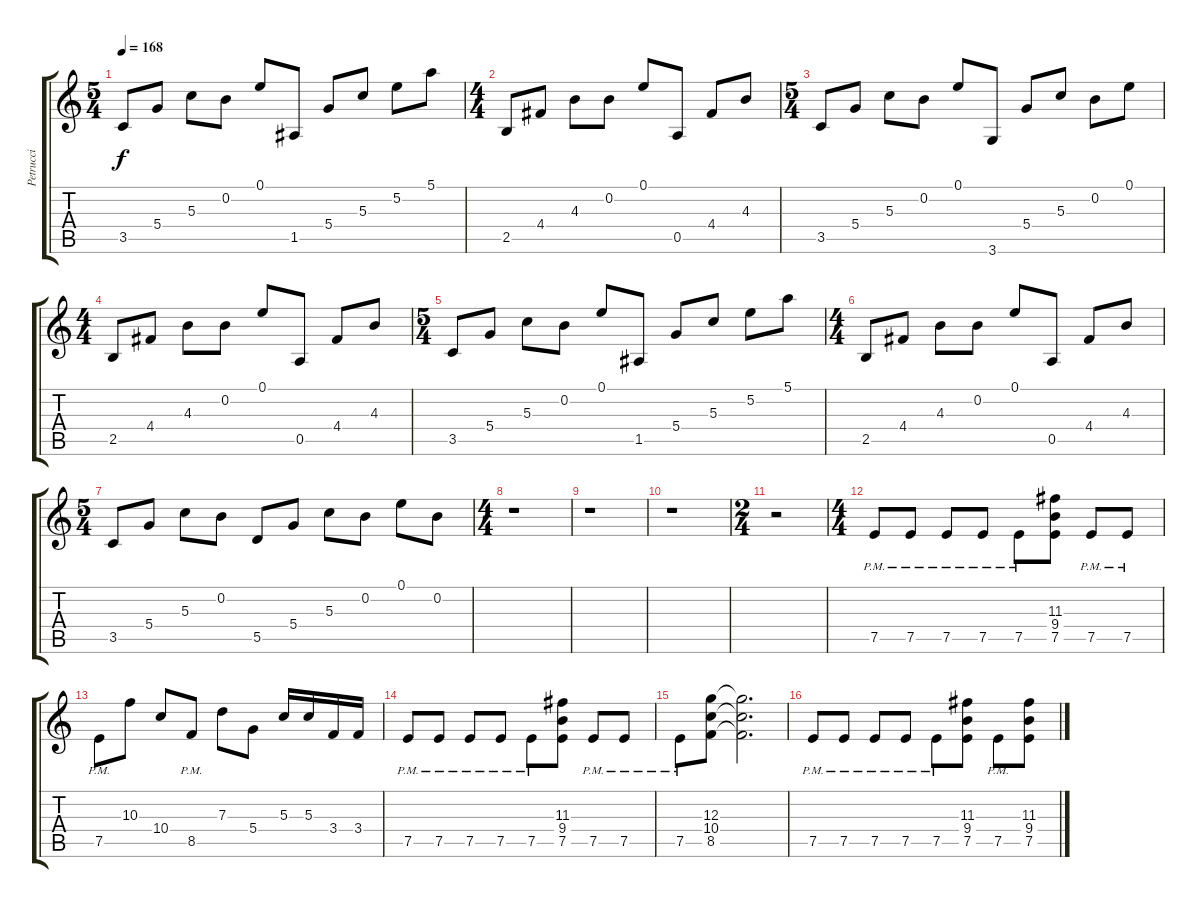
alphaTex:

\track ("Petrucci" "Petrucci") {instrument distortionguitar}
\staff {score tabs}
\tuning (E4 B3 G3 D3 A2 E2) {hide}
\ts (5 4)
\tempo 168
\clef g2
\ks c
3.5.8{dy f} 5.4.8 5.3.8 0.2.8 0.1.8 1.5.8 5.4.8 5.3.8 5.2.8 5.1.8 |
\ts (4 4)
2.5.8 4.4.8{beam split} 4.3.8 0.2.8{beam split} 0.1.8 0.5.8 4.4.8 4.3.8 |
\ts (5 4)
3.5.8 5.4.8 5.3.8 0.2.8 0.1.8 3.6.8 5.4.8 5.3.8 0.2.8 0.1.8 |
\ts (4 4)
2.5.8 4.4.8{beam split} 4.3.8 0.2.8{beam split} 0.1.8 0.5.8 4.4.8 4.3.8 |
\ts (5 4)
3.5.8 5.4.8 5.3.8 0.2.8 0.1.8 1.5.8 5.4.8 5.3.8 5.2.8 5.1.8 |
\ts (4 4)
2.5.8 4.4.8{beam split} 4.3.8 0.2.8{beam split} 0.1.8 0.5.8 4.4.8 4.3.8 |
\ts (5 4)
3.5.8 5.4.8 5.3.8 0.2.8 5.5.8 5.4.8 5.3.8 0.2.8 0.1.8 0.2.8 |
\ts (4 4)
r.1 |
r.1 |
r.1{instrument distortionguitar} |
\ts (2 4)
r.2 |
\ts (4 4)
7.5{pm}.8 7.5{pm}.8 7.5{pm}.8 7.5{pm}.8 7.5{pm}.8 (11.3 9.4 7.5).8 7.5{pm}.8 7.5{pm}.8 |
7.5{pm}.8 10.3.8 10.4.8 8.5{pm}.8 7.3.8 5.4.8 5.3.16 5.3.16 3.4.16 3.4.16 |
7.5{pm}.8 7.5{pm}.8 7.5{pm}.8 7.5{pm}.8 7.5{pm}.8 (11.3 9.4 7.5).8 7.5{pm}.8 7.5{pm}.8 |
7.5{pm}.8 (12.3 10.4 8.5).8 (12.3{t} 10.4{t} 8.5{t}).2{d} |
7.5{pm}.8 7.5{pm}.8 7.5{pm}.8 7.5{pm}.8 7.5{pm}.8 (11.3 9.4 7.5).8 7.5{pm}.8 (11.3 9.4 7.5).8
